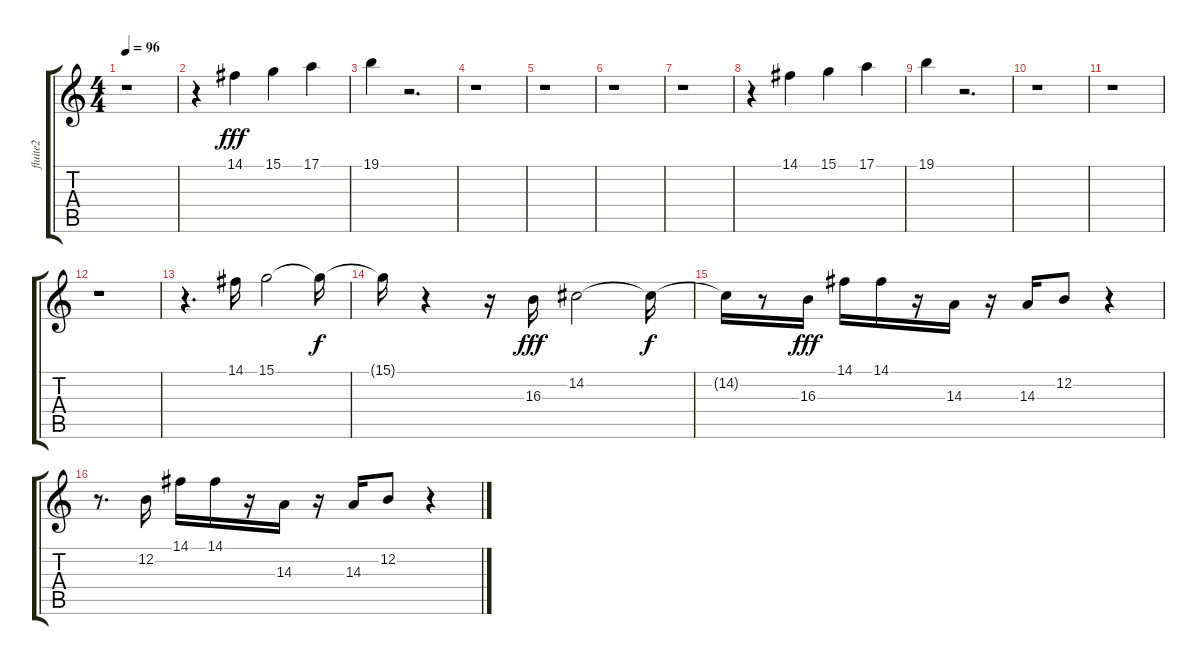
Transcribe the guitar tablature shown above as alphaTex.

\track ("fluite2" "fluite2") {instrument panflute}
\staff {score tabs}
\tuning (E4 B3 G3 D3 A2 E2) {hide}
\ts (4 4)
\tempo 96
\clef g2
\ks c
r.1{dy fff} |
r.4 14.1.4 15.1.4 17.1.4 |
19.1.4 r.2{d} |
r.1 |
r.1 |
r.1 |
r.1 |
r.4 14.1.4 15.1.4 17.1.4 |
19.1.4 r.2{d} |
r.1 |
r.1 |
r.1 |
r.4{d} 14.1.16 15.1.2 15.1{t}.16{dy f} |
15.1{t}.16 r.4 r.16 16.3.16{dy fff} 14.2.2 14.2{t}.16{dy f} |
14.2{t}.16 r.8 16.3.16{dy fff volume 16} 14.1.16 14.1.16 r.16 14.3.16 r.16 14.3.16 12.2.8 r.4 |
r.8{d} 12.2.16 14.1.16 14.1.16 r.16 14.3.16 r.16 14.3.16 12.2.8 r.4
